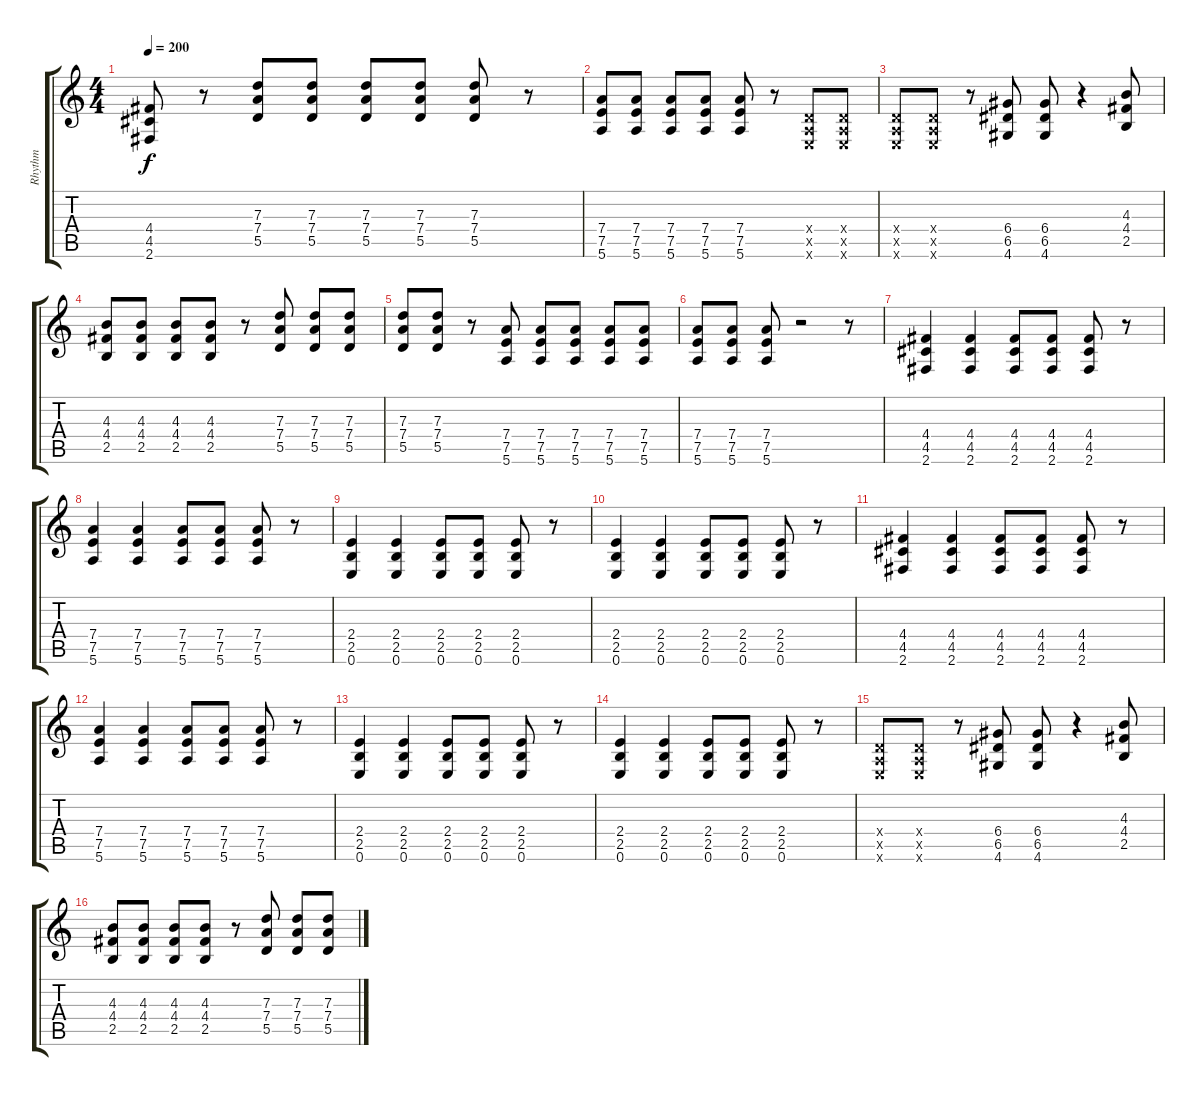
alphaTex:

\track ("Rhythm" "Rhythm") {instrument distortionguitar}
\staff {score tabs}
\tuning (E4 B3 G3 D3 A2 E2) {hide}
\ts (4 4)
\tempo 200
\clef g2
\ks c
(4.4 4.5 2.6).8{dy f} r.8 (7.3 7.4 5.5).8 (7.3 7.4 5.5).8 (7.3 7.4 5.5).8 (7.3 7.4 5.5).8 (7.3 7.4 5.5).8 r.8 |
(7.4 7.5 5.6).8 (7.4 7.5 5.6).8 (7.4 7.5 5.6).8 (7.4 7.5 5.6).8 (7.4 7.5 5.6).8 r.8 (0.4{x} 0.5{x} 0.6{x}).8 (0.4{x} 0.5{x} 0.6{x}).8 |
(0.4{x} 0.5{x} 0.6{x}).8 (0.4{x} 0.5{x} 0.6{x}).8 r.8 (6.4 6.5 4.6).8 (6.4 6.5 4.6).8 r.4 (4.3 4.4 2.5).8 |
(4.3 4.4 2.5).8 (4.3 4.4 2.5).8 (4.3 4.4 2.5).8 (4.3 4.4 2.5).8 r.8 (7.3 7.4 5.5).8 (7.3 7.4 5.5).8 (7.3 7.4 5.5).8 |
(7.3 7.4 5.5).8 (7.3 7.4 5.5).8 r.8 (7.4 7.5 5.6).8 (7.4 7.5 5.6).8 (7.4 7.5 5.6).8 (7.4 7.5 5.6).8 (7.4 7.5 5.6).8 |
(7.4 7.5 5.6).8 (7.4 7.5 5.6).8 (7.4 7.5 5.6).8 r.2 r.8 |
(4.4 4.5 2.6).4 (4.4 4.5 2.6).4 (4.4 4.5 2.6).8 (4.4 4.5 2.6).8 (4.4 4.5 2.6).8 r.8 |
(7.4 7.5 5.6).4 (7.4 7.5 5.6).4 (7.4 7.5 5.6).8 (7.4 7.5 5.6).8 (7.4 7.5 5.6).8 r.8 |
(2.4 2.5 0.6).4 (2.4 2.5 0.6).4 (2.4 2.5 0.6).8 (2.4 2.5 0.6).8 (2.4 2.5 0.6).8 r.8 |
(2.4 2.5 0.6).4 (2.4 2.5 0.6).4 (2.4 2.5 0.6).8 (2.4 2.5 0.6).8 (2.4 2.5 0.6).8 r.8 |
(4.4 4.5 2.6).4 (4.4 4.5 2.6).4 (4.4 4.5 2.6).8 (4.4 4.5 2.6).8 (4.4 4.5 2.6).8 r.8 |
(7.4 7.5 5.6).4 (7.4 7.5 5.6).4 (7.4 7.5 5.6).8 (7.4 7.5 5.6).8 (7.4 7.5 5.6).8 r.8 |
(2.4 2.5 0.6).4 (2.4 2.5 0.6).4 (2.4 2.5 0.6).8 (2.4 2.5 0.6).8 (2.4 2.5 0.6).8 r.8 |
(2.4 2.5 0.6).4 (2.4 2.5 0.6).4 (2.4 2.5 0.6).8 (2.4 2.5 0.6).8 (2.4 2.5 0.6).8 r.8 |
(0.4{x} 0.5{x} 0.6{x}).8 (0.4{x} 0.5{x} 0.6{x}).8 r.8 (6.4 6.5 4.6).8 (6.4 6.5 4.6).8 r.4 (4.3 4.4 2.5).8 |
(4.3 4.4 2.5).8 (4.3 4.4 2.5).8 (4.3 4.4 2.5).8 (4.3 4.4 2.5).8 r.8 (7.3 7.4 5.5).8 (7.3 7.4 5.5).8 (7.3 7.4 5.5).8
